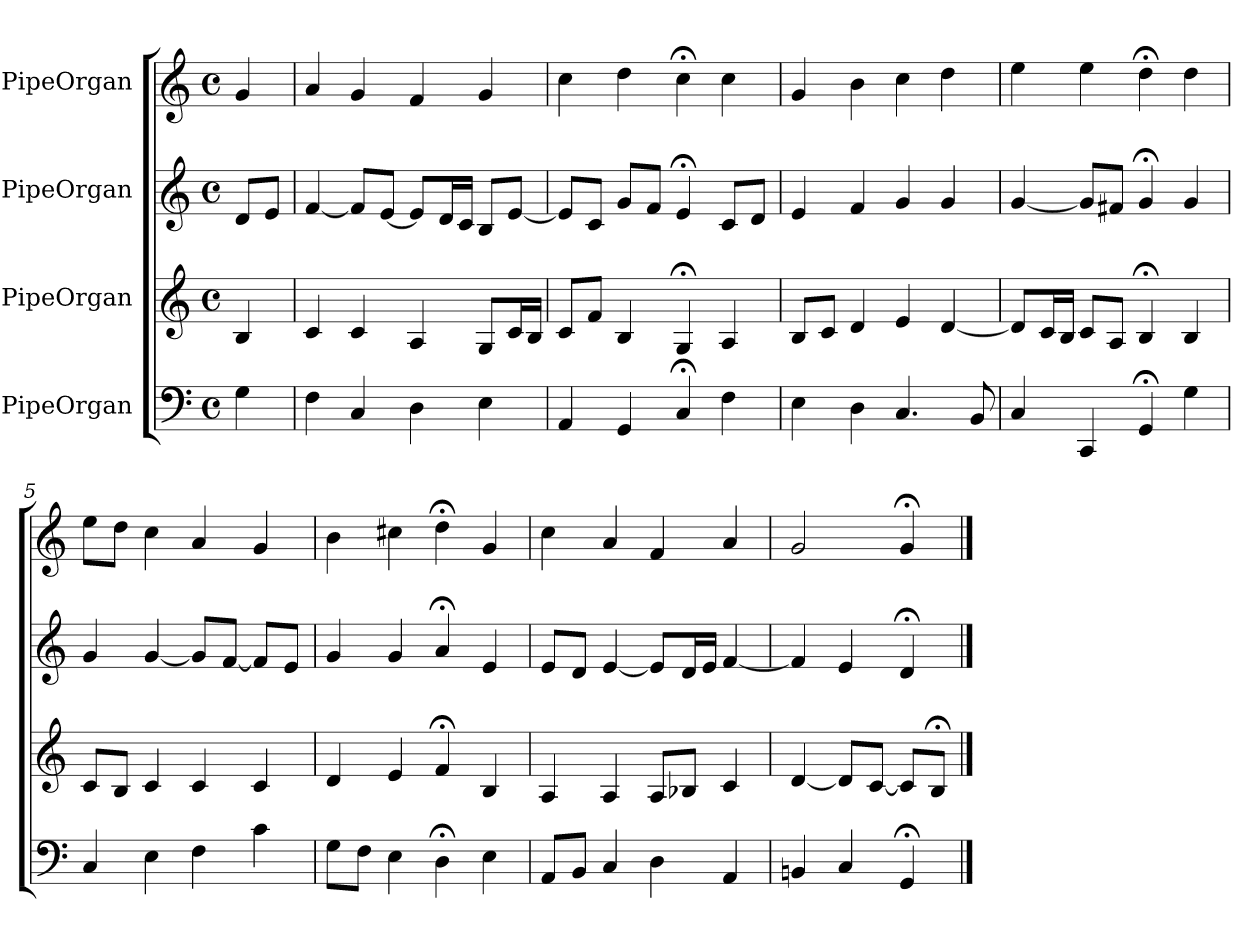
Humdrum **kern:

**kern	**kern	**kern	**kern
*part4	*part3	*part2	*part1
*staff4	*staff3	*staff2	*staff1
*I"PipeOrgan	*I"PipeOrgan	*I"PipeOrgan	*I"PipeOrgan
*k[]	*k[]	*k[]	*k[]
*M4/4	*M4/4	*M4/4	*M4/4
*met(c)	*met(c)	*met(c)	*met(c)
*MM60	*MM60	*MM60	*MM60
=	=	=	=
4G	4B	8dL	4g
.	.	8eJ	.
=1	=1	=1	=1
4F	4c	[4f	4a
4C	4c	8fL]	4g
.	.	[8eJ	.
4D	4A	8eL]	4f
.	.	16dL	.
.	.	16cJJ	.
4E	8GL	8BL	4g
.	16cL	[8eJ	.
.	16BJJ	.	.
=2	=2	=2	=2
4AA	8cL	8eL]	4cc
.	8fJ	8cJ	.
4GG	4B	8gL	4dd
.	.	8fJ	.
4C;<	4G;<	4e;<	4cc;<
4F	4A	8cL	4cc
.	.	8dJ	.
=3	=3	=3	=3
4E	8BL	4e	4g
.	8cJ	.	.
4D	4d	4f	4b
4.C	4e	4g	4cc
.	[4d	4g	4dd
8BB	.	.	.
=4	=4	=4	=4
4C	8dL]	[4g	4ee
.	16cL	.	.
.	16BJJ	.	.
4CC	8cL	8gL]	4ee
.	8AJ	8f#XJ	.
4GG;<	4B;<	4g;<	4dd;<
4G	4B	4g	4dd
=5	=5	=5	=5
4C	8cL	4g	8eeL
.	8BJ	.	8ddJ
4E	4c	[4g	4cc
4F	4c	8gL]	4a
.	.	[8fJ	.
4c	4c	8fL]	4g
.	.	8eJ	.
=6	=6	=6	=6
8GL	4d	4g	4b
8FJ	.	.	.
4E	4e	4g	4cc#X
4D;<	4f;<	4a;<	4dd;<
4E	4B	4e	4g
=7	=7	=7	=7
8AAL	4A	8eL	4cc
8BBJ	.	8dJ	.
4C	4A	[4e	4a
4D	8AL	8eL]	4f
.	8B-XJ	16dL	.
.	.	16eJJ	.
4AA	4c	[4f	4a
=8	=8	=8	=8
4BBn	[4d	4f]	2g
4C	8dL]	4e	.
.	[8cJ	.	.
4GG;<	8cL]	4d;<	4g;<
.	8B;<J	.	.
==	==	==	==
*-	*-	*-	*-
